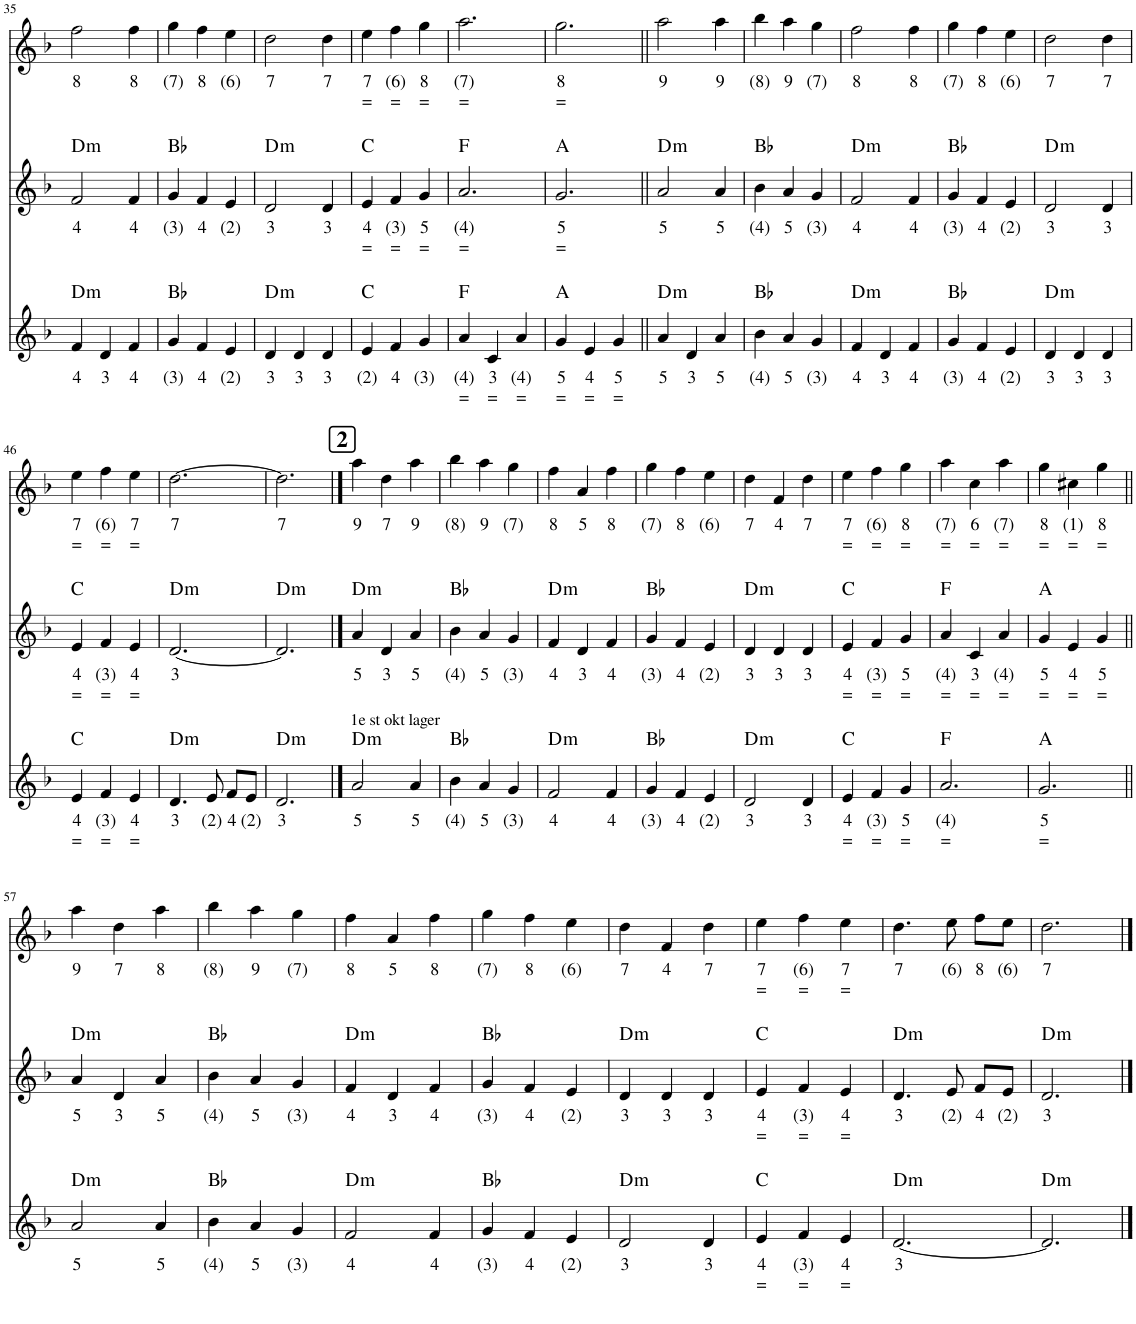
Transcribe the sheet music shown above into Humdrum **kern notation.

**kern	**text	**text	**kern	**text	**text	**harte	**kern	**text	**text
*part3	*part3	*part3	*part2	*part2	*part2	*part2	*part1	*part1	*part1
*staff3	*staff3	*staff3	*staff2	*staff2	*staff2	*	*staff1	*staff1	*staff1
*I"Stem	*	*	*I"Stem	*	*	*	*I"Stem	*	*
!!LO:PB:g=z
*clefG2	*	*	*clefG2	*	*	*	*clefG2	*	*
*k[b-]	*	*	*k[b-]	*	*	*	*k[b-]	*	*
*M3/4	*	*	*M3/4	*	*	*	*M3/4	*	*
=35	=35	=35	=35	=35	=35	=35	=35	=35	=35
!	!LO:LY:b	!	!	!LO:LY:b	!	!LO:H:kt=m	!	!LO:LY:b	!
4f/	4	.	2f/	4	.	D:min	2ff\	8	.
!	!LO:LY:b	!	!	!	!	!	!	!	!
4d/	3	.	.	.	.	.	.	.	.
!	!LO:LY:b	!	!	!LO:LY:b	!	!	!	!LO:LY:b	!
4f/	4	.	4f/	4	.	.	4ff\	8	.
=36	=36	=36	=36	=36	=36	=36	=36	=36	=36
!	!LO:LY:b	!	!	!LO:LY:b	!	!	!	!LO:LY:b	!
4g/	(3)	.	4g/	(3)	.	Bb:maj	4gg\	(7)	.
!	!LO:LY:b	!	!	!LO:LY:b	!	!	!	!LO:LY:b	!
4f/	4	.	4f/	4	.	.	4ff\	8	.
!	!LO:LY:b	!	!	!LO:LY:b	!	!	!	!LO:LY:b	!
4e/	(2)	.	4e/	(2)	.	.	4ee\	(6)	.
=37	=37	=37	=37	=37	=37	=37	=37	=37	=37
!	!LO:LY:b	!	!	!LO:LY:b	!	!LO:H:kt=m	!	!LO:LY:b	!
4d/	3	.	2d/	3	.	D:min	2dd\	7	.
!	!LO:LY:b	!	!	!	!	!	!	!	!
4d/	3	.	.	.	.	.	.	.	.
!	!LO:LY:b	!	!	!LO:LY:b	!	!	!	!LO:LY:b	!
4d/	3	.	4d/	3	.	.	4dd\	7	.
=38	=38	=38	=38	=38	=38	=38	=38	=38	=38
!	!LO:LY:b	!	!	!LO:LY:b	!LO:LY:b	!	!	!LO:LY:b	!LO:LY:b
4e/	(2)	.	4e/	4	=	C:maj	4ee\	7	=
!	!LO:LY:b	!	!	!LO:LY:b	!LO:LY:b	!	!	!LO:LY:b	!LO:LY:b
4f/	4	.	4f/	(3)	=	.	4ff\	(6)	=
!	!LO:LY:b	!	!	!LO:LY:b	!LO:LY:b	!	!	!LO:LY:b	!LO:LY:b
4g/	(3)	.	4g/	5	=	.	4gg\	8	=
=39	=39	=39	=39	=39	=39	=39	=39	=39	=39
!	!LO:LY:b	!LO:LY:b	!	!LO:LY:b	!LO:LY:b	!	!	!LO:LY:b	!LO:LY:b
4a/	(4)	=	2.a/	(4)	=	F:maj	2.aa\	(7)	=
!	!LO:LY:b	!LO:LY:b	!	!	!	!	!	!	!
4c/	3	=	.	.	.	.	.	.	.
!	!LO:LY:b	!LO:LY:b	!	!	!	!	!	!	!
4a/	(4)	=	.	.	.	.	.	.	.
=40	=40	=40	=40	=40	=40	=40	=40	=40	=40
!	!LO:LY:b	!LO:LY:b	!	!LO:LY:b	!LO:LY:b	!	!	!LO:LY:b	!LO:LY:b
4g/	5	=	2.g/	5	=	A:maj	2.gg\	8	=
!	!LO:LY:b	!LO:LY:b	!	!	!	!	!	!	!
4e/	4	=	.	.	.	.	.	.	.
!	!LO:LY:b	!LO:LY:b	!	!	!	!	!	!	!
4g/	5	=	.	.	.	.	.	.	.
=41||	=41||	=41||	=41||	=41||	=41||	=41||	=41||	=41||	=41||
!	!LO:LY:b	!	!	!LO:LY:b	!	!LO:H:kt=m	!	!LO:LY:b	!
4a/	5	.	2a/	5	.	D:min	2aa\	9	.
!	!LO:LY:b	!	!	!	!	!	!	!	!
4d/	3	.	.	.	.	.	.	.	.
!	!LO:LY:b	!	!	!LO:LY:b	!	!	!	!LO:LY:b	!
4a/	5	.	4a/	5	.	.	4aa\	9	.
=42	=42	=42	=42	=42	=42	=42	=42	=42	=42
!	!LO:LY:b	!	!	!LO:LY:b	!	!	!	!LO:LY:b	!
4b-\	(4)	.	4b-\	(4)	.	Bb:maj	4bb-\	(8)	.
!	!LO:LY:b	!	!	!LO:LY:b	!	!	!	!LO:LY:b	!
4a/	5	.	4a/	5	.	.	4aa\	9	.
!	!LO:LY:b	!	!	!LO:LY:b	!	!	!	!LO:LY:b	!
4g/	(3)	.	4g/	(3)	.	.	4gg\	(7)	.
=43	=43	=43	=43	=43	=43	=43	=43	=43	=43
!	!LO:LY:b	!	!	!LO:LY:b	!	!LO:H:kt=m	!	!LO:LY:b	!
4f/	4	.	2f/	4	.	D:min	2ff\	8	.
!	!LO:LY:b	!	!	!	!	!	!	!	!
4d/	3	.	.	.	.	.	.	.	.
!	!LO:LY:b	!	!	!LO:LY:b	!	!	!	!LO:LY:b	!
4f/	4	.	4f/	4	.	.	4ff\	8	.
=44	=44	=44	=44	=44	=44	=44	=44	=44	=44
!	!LO:LY:b	!	!	!LO:LY:b	!	!	!	!LO:LY:b	!
4g/	(3)	.	4g/	(3)	.	Bb:maj	4gg\	(7)	.
!	!LO:LY:b	!	!	!LO:LY:b	!	!	!	!LO:LY:b	!
4f/	4	.	4f/	4	.	.	4ff\	8	.
!	!LO:LY:b	!	!	!LO:LY:b	!	!	!	!LO:LY:b	!
4e/	(2)	.	4e/	(2)	.	.	4ee\	(6)	.
=45	=45	=45	=45	=45	=45	=45	=45	=45	=45
!	!LO:LY:b	!	!	!LO:LY:b	!	!LO:H:kt=m	!	!LO:LY:b	!
4d/	3	.	2d/	3	.	D:min	2dd\	7	.
!	!LO:LY:b	!	!	!	!	!	!	!	!
4d/	3	.	.	.	.	.	.	.	.
!	!LO:LY:b	!	!	!LO:LY:b	!	!	!	!LO:LY:b	!
4d/	3	.	4d/	3	.	.	4dd\	7	.
!!LO:LB:g=z
=46	=46	=46	=46	=46	=46	=46	=46	=46	=46
!	!LO:LY:b	!LO:LY:b	!	!LO:LY:b	!LO:LY:b	!	!	!LO:LY:b	!LO:LY:b
4e/	4	=	4e/	4	=	C:maj	4ee\	7	=
!	!LO:LY:b	!LO:LY:b	!	!LO:LY:b	!LO:LY:b	!	!	!LO:LY:b	!LO:LY:b
4f/	(3)	=	4f/	(3)	=	.	4ff\	(6)	=
!	!LO:LY:b	!LO:LY:b	!	!LO:LY:b	!LO:LY:b	!	!	!LO:LY:b	!LO:LY:b
4e/	4	=	4e/	4	=	.	4ee\	7	=
=47	=47	=47	=47	=47	=47	=47	=47	=47	=47
!	!LO:LY:b	!	!	!LO:LY:b	!	!LO:H:kt=m	!	!LO:LY:b	!
4.d/	3	.	[2.d/	3	.	D:min	[2.dd\	7	.
!	!LO:LY:b	!	!	!	!	!	!	!	!
8e/	(2)	.	.	.	.	.	.	.	.
!	!LO:LY:b	!	!	!	!	!	!	!	!
8f/L	4	.	.	.	.	.	.	.	.
!	!LO:LY:b	!	!	!	!	!	!	!	!
8e/J	(2)	.	.	.	.	.	.	.	.
=48	=48	=48	=48	=48	=48	=48	=48	=48	=48
!	!LO:LY:b	!	!	!	!	!LO:H:kt=m	!	!LO:LY:b	!
2.d/	3	.	2.d/]	.	.	D:min	2.dd\]	7	.
!!LO:REH:place=s1:a:B:cj:fs=14:t=2
==49	==49	==49	==49	==49	==49	==49	==49	==49	==49
!LO:TX:a:t=1e st okt lager	!	!	!	!	!	!	!	!	!
!	!LO:LY:b	!	!	!LO:LY:b	!	!LO:H:kt=m	!	!LO:LY:b	!
2a/	5	.	4a/	5	.	D:min	4aa\	9	.
!	!	!	!	!LO:LY:b	!	!	!	!LO:LY:b	!
.	.	.	4d/	3	.	.	4dd\	7	.
!	!LO:LY:b	!	!	!LO:LY:b	!	!	!	!LO:LY:b	!
4a/	5	.	4a/	5	.	.	4aa\	9	.
=50	=50	=50	=50	=50	=50	=50	=50	=50	=50
!	!LO:LY:b	!	!	!LO:LY:b	!	!	!	!LO:LY:b	!
4b-\	(4)	.	4b-\	(4)	.	Bb:maj	4bb-\	(8)	.
!	!LO:LY:b	!	!	!LO:LY:b	!	!	!	!LO:LY:b	!
4a/	5	.	4a/	5	.	.	4aa\	9	.
!	!LO:LY:b	!	!	!LO:LY:b	!	!	!	!LO:LY:b	!
4g/	(3)	.	4g/	(3)	.	.	4gg\	(7)	.
=51	=51	=51	=51	=51	=51	=51	=51	=51	=51
!	!LO:LY:b	!	!	!LO:LY:b	!	!LO:H:kt=m	!	!LO:LY:b	!
2f/	4	.	4f/	4	.	D:min	4ff\	8	.
!	!	!	!	!LO:LY:b	!	!	!	!LO:LY:b	!
.	.	.	4d/	3	.	.	4a/	5	.
!	!LO:LY:b	!	!	!LO:LY:b	!	!	!	!LO:LY:b	!
4f/	4	.	4f/	4	.	.	4ff\	8	.
=52	=52	=52	=52	=52	=52	=52	=52	=52	=52
!	!LO:LY:b	!	!	!LO:LY:b	!	!	!	!LO:LY:b	!
4g/	(3)	.	4g/	(3)	.	Bb:maj	4gg\	(7)	.
!	!LO:LY:b	!	!	!LO:LY:b	!	!	!	!LO:LY:b	!
4f/	4	.	4f/	4	.	.	4ff\	8	.
!	!LO:LY:b	!	!	!LO:LY:b	!	!	!	!LO:LY:b	!
4e/	(2)	.	4e/	(2)	.	.	4ee\	(6)	.
=53	=53	=53	=53	=53	=53	=53	=53	=53	=53
!	!LO:LY:b	!	!	!LO:LY:b	!	!LO:H:kt=m	!	!LO:LY:b	!
2d/	3	.	4d/	3	.	D:min	4dd\	7	.
!	!	!	!	!LO:LY:b	!	!	!	!LO:LY:b	!
.	.	.	4d/	3	.	.	4f/	4	.
!	!LO:LY:b	!	!	!LO:LY:b	!	!	!	!LO:LY:b	!
4d/	3	.	4d/	3	.	.	4dd\	7	.
=54	=54	=54	=54	=54	=54	=54	=54	=54	=54
!	!LO:LY:b	!LO:LY:b	!	!LO:LY:b	!LO:LY:b	!	!	!LO:LY:b	!LO:LY:b
4e/	4	=	4e/	4	=	C:maj	4ee\	7	=
!	!LO:LY:b	!LO:LY:b	!	!LO:LY:b	!LO:LY:b	!	!	!LO:LY:b	!LO:LY:b
4f/	(3)	=	4f/	(3)	=	.	4ff\	(6)	=
!	!LO:LY:b	!LO:LY:b	!	!LO:LY:b	!LO:LY:b	!	!	!LO:LY:b	!LO:LY:b
4g/	5	=	4g/	5	=	.	4gg\	8	=
=55	=55	=55	=55	=55	=55	=55	=55	=55	=55
!	!LO:LY:b	!LO:LY:b	!	!LO:LY:b	!LO:LY:b	!	!	!LO:LY:b	!LO:LY:b
2.a/	(4)	=	4a/	(4)	=	F:maj	4aa\	(7)	=
!	!	!	!	!LO:LY:b	!LO:LY:b	!	!	!LO:LY:b	!LO:LY:b
.	.	.	4c/	3	=	.	4cc\	6	=
!	!	!	!	!LO:LY:b	!LO:LY:b	!	!	!LO:LY:b	!LO:LY:b
.	.	.	4a/	(4)	=	.	4aa\	(7)	=
=56	=56	=56	=56	=56	=56	=56	=56	=56	=56
!	!LO:LY:b	!LO:LY:b	!	!LO:LY:b	!LO:LY:b	!	!	!LO:LY:b	!LO:LY:b
2.g/	5	=	4g/	5	=	A:maj	4gg\	8	=
!	!	!	!	!LO:LY:b	!LO:LY:b	!	!	!LO:LY:b	!LO:LY:b
.	.	.	4e/	4	=	.	4cc#X\	(1)	=
!	!	!	!	!LO:LY:b	!LO:LY:b	!	!	!LO:LY:b	!LO:LY:b
.	.	.	4g/	5	=	.	4gg\	8	=
!!LO:LB:g=z
=57||	=57||	=57||	=57||	=57||	=57||	=57||	=57||	=57||	=57||
!	!LO:LY:b	!	!	!LO:LY:b	!	!LO:H:kt=m	!	!LO:LY:b	!
2a/	5	.	4a/	5	.	D:min	4aa\	9	.
!	!	!	!	!LO:LY:b	!	!	!	!LO:LY:b	!
.	.	.	4d/	3	.	.	4dd\	7	.
!	!LO:LY:b	!	!	!LO:LY:b	!	!	!	!LO:LY:b	!
4a/	5	.	4a/	5	.	.	4aa\	8	.
=58	=58	=58	=58	=58	=58	=58	=58	=58	=58
!	!LO:LY:b	!	!	!LO:LY:b	!	!	!	!LO:LY:b	!
4b-\	(4)	.	4b-\	(4)	.	Bb:maj	4bb-\	(8)	.
!	!LO:LY:b	!	!	!LO:LY:b	!	!	!	!LO:LY:b	!
4a/	5	.	4a/	5	.	.	4aa\	9	.
!	!LO:LY:b	!	!	!LO:LY:b	!	!	!	!LO:LY:b	!
4g/	(3)	.	4g/	(3)	.	.	4gg\	(7)	.
=59	=59	=59	=59	=59	=59	=59	=59	=59	=59
!	!LO:LY:b	!	!	!LO:LY:b	!	!LO:H:kt=m	!	!LO:LY:b	!
2f/	4	.	4f/	4	.	D:min	4ff\	8	.
!	!	!	!	!LO:LY:b	!	!	!	!LO:LY:b	!
.	.	.	4d/	3	.	.	4a/	5	.
!	!LO:LY:b	!	!	!LO:LY:b	!	!	!	!LO:LY:b	!
4f/	4	.	4f/	4	.	.	4ff\	8	.
=60	=60	=60	=60	=60	=60	=60	=60	=60	=60
!	!LO:LY:b	!	!	!LO:LY:b	!	!	!	!LO:LY:b	!
4g/	(3)	.	4g/	(3)	.	Bb:maj	4gg\	(7)	.
!	!LO:LY:b	!	!	!LO:LY:b	!	!	!	!LO:LY:b	!
4f/	4	.	4f/	4	.	.	4ff\	8	.
!	!LO:LY:b	!	!	!LO:LY:b	!	!	!	!LO:LY:b	!
4e/	(2)	.	4e/	(2)	.	.	4ee\	(6)	.
=61	=61	=61	=61	=61	=61	=61	=61	=61	=61
!	!LO:LY:b	!	!	!LO:LY:b	!	!LO:H:kt=m	!	!LO:LY:b	!
2d/	3	.	4d/	3	.	D:min	4dd\	7	.
!	!	!	!	!LO:LY:b	!	!	!	!LO:LY:b	!
.	.	.	4d/	3	.	.	4f/	4	.
!	!LO:LY:b	!	!	!LO:LY:b	!	!	!	!LO:LY:b	!
4d/	3	.	4d/	3	.	.	4dd\	7	.
=62	=62	=62	=62	=62	=62	=62	=62	=62	=62
!	!LO:LY:b	!LO:LY:b	!	!LO:LY:b	!LO:LY:b	!	!	!LO:LY:b	!LO:LY:b
4e/	4	=	4e/	4	=	C:maj	4ee\	7	=
!	!LO:LY:b	!LO:LY:b	!	!LO:LY:b	!LO:LY:b	!	!	!LO:LY:b	!LO:LY:b
4f/	(3)	=	4f/	(3)	=	.	4ff\	(6)	=
!	!LO:LY:b	!LO:LY:b	!	!LO:LY:b	!LO:LY:b	!	!	!LO:LY:b	!LO:LY:b
4e/	4	=	4e/	4	=	.	4ee\	7	=
=63	=63	=63	=63	=63	=63	=63	=63	=63	=63
!	!LO:LY:b	!	!	!LO:LY:b	!	!LO:H:kt=m	!	!LO:LY:b	!
[2.d/	3	.	4.d/	3	.	D:min	4.dd\	7	.
!	!	!	!	!LO:LY:b	!	!	!	!LO:LY:b	!
.	.	.	8e/	(2)	.	.	8ee\	(6)	.
!	!	!	!	!LO:LY:b	!	!	!	!LO:LY:b	!
.	.	.	8f/L	4	.	.	8ff\L	8	.
!	!	!	!	!LO:LY:b	!	!	!	!LO:LY:b	!
.	.	.	8e/J	(2)	.	.	8ee\J	(6)	.
=64	=64	=64	=64	=64	=64	=64	=64	=64	=64
!	!	!	!	!LO:LY:b	!	!LO:H:kt=m	!	!LO:LY:b	!
2.d/]	.	.	2.d/	3	.	D:min	2.dd\	7	.
==	==	==	==	==	==	==	==	==	==
*-	*-	*-	*-	*-	*-	*-	*-	*-	*-
